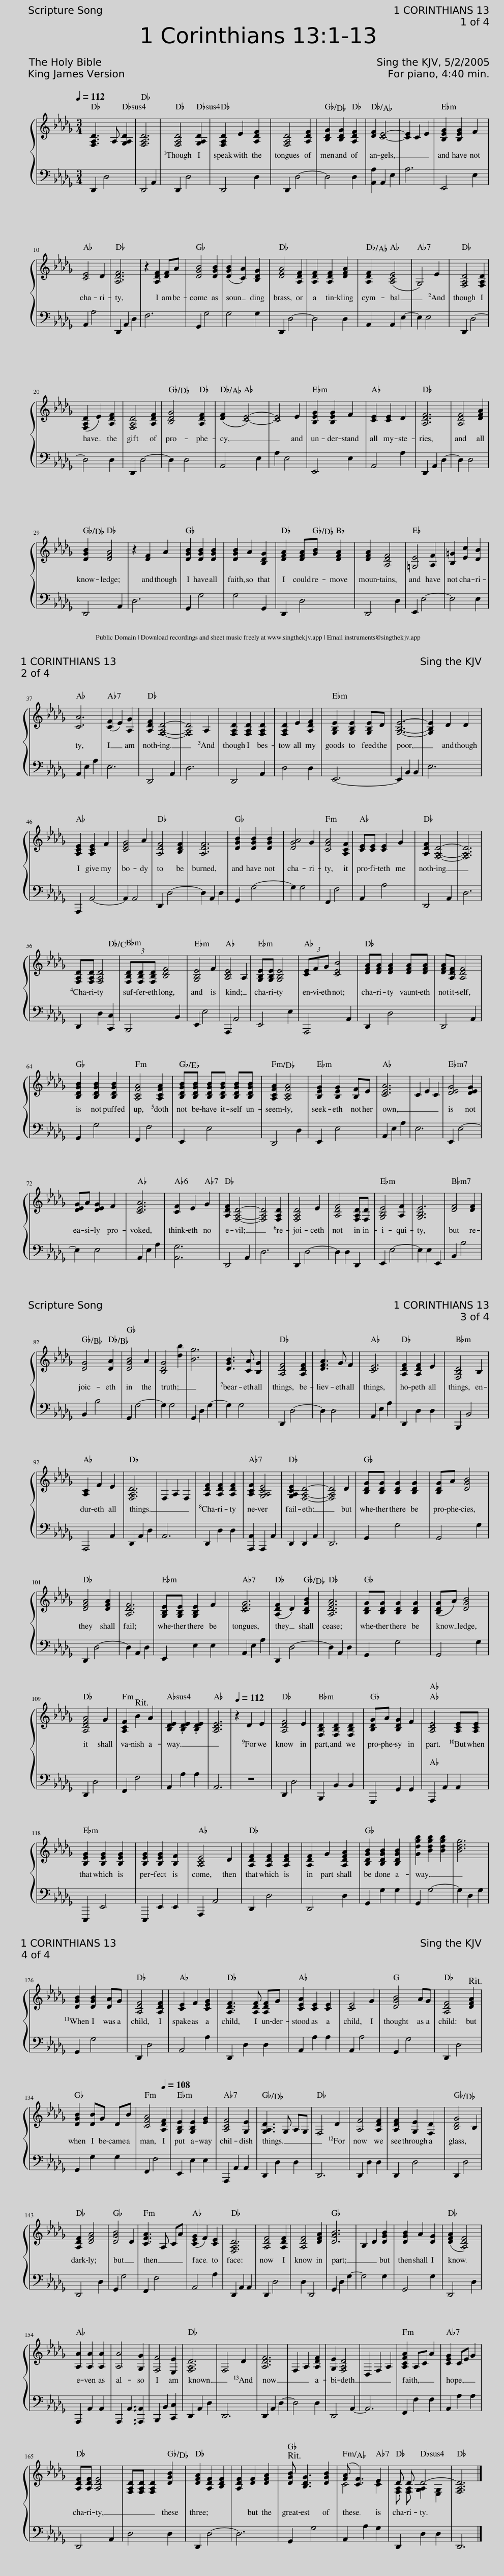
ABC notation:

X:1
%%score { ( 1 3 ) | 2 }
L:1/8
Q:1/4=112
M:3/4
I:linebreak $
K:Db
V:1 treble
V:3 treble
V:2 bass
V:1
 [F,A,D]3 A, [G,A,D]2 | [F,A,D]6 | [F,A,D]4 [G,A,D]2 | [F,A,D]2 E2 [A,DF]2 | [F,A,D]4 [A,DF]2 | %5
 [B,DG]2 [B,DG]2 [A,DF]2 | [DF]2 [CE]4- | [CE]2 C2 E2 | [B,EG]2 [B,EG]2 F2 |$ [CE]4 D2 | %10
 [A,DF]6 | z2 [A,DF]2 [DF]A | [DGB]4 [DGB]2 | ([DGB]2 [CA]2) [B,DG]2 | [DFA]4 [A,DF]2 | %15
 [A,DF]2 [A,DF]2 [DFA]2 | [A,DF]2 ([A,CE]4 | G,4) E2 | [F,A,D]4 [F,A,D]2 |$ ([F,A,D]2 E2) [A,DF]2 | %20
 [F,A,D]4 [A,DF]2 | [B,DG]4 [A,DF]2 | ([DF]2 [CE]4-) | [CE]4 E2 | [B,EG]2 [B,EG]2 F2 | %25
 [CE]2 [CE]2 D2 | [A,DF]6 | [A,DF]4 [DFA]2 |$ [DGB]2 [DFA]4 | z2 [DF]2 A2 | %30
 [DGB]2 [DGB]2 [DGB]2 | [DGB]2 A2 [B,DG]2 | [DFA]2 [DFA][GB] [DFA]2 | [DFA]2 [A,DF]4 | [=G,E]4 [A,F]2 | %35
 [B,=G]2 [Ec]2 [DB]2 |$ [CA]6 | ([CF]2 E2) [A,G]2 | [A,DF]2 [F,A,D]4- | [F,A,D]4 A,2 | %40
 [F,A,D]2 [F,A,D]2 [F,A,D]2 | [F,A,D]2 E2 [A,DF]2 | [G,B,E]2 [G,B,E]2 [G,B,E]D | [G,B,E]6- | [G,B,E]2 D2 D2 |$ %45
 [A,CE]2 [A,CE]2 F2 | [CEG]4 A2 | [A,DF]4 [B,DF]2 | [A,DF]6 | [DGB]2 [DGB]2 [DGB]2 | %50
 [DGA]4 G2 | [CFA]4 [A,CF]2 | [CE][CE] [CE]2 G2 | [A,DF]2 [F,A,D]4- | [F,A,D]6 |$ %55
 [F,A,D][F,A,D] [F,A,D]4 | (3[F,B,D][F,B,D][F,B,D] [B,DF]4 | [G,B,E]4 F2 | [A,CE]4 A,2 | [G,B,E][G,B,E] [G,B,E]4 | %60
 (3[CE]FG [CEB]4 | [DFA][DFA] [DFA]2 [DFA][DFA] | [DFA][A,DF] [A,DF]4 |$ [B,DGB]2 [B,DGB]2 [B,DGB]2 | [A,CFA]4 [A,CFA]2 | %65
 [B,DGB][B,DGB] [B,DGB][B,DGB] [B,DGB][B,DGB] | [A,CFA]2 [A,CFA]4 | [B,EG]2 [B,EG]2 [B,F]E | [CEA]6 | C2 E2 C2 | %70
 [DEG]4 [DEG]2 |$ [DEG]A [DEG]2 F2 | [CEA]6 | [CF]2 E2 G2 | [A,DF]2 [F,A,D]4- | %75
 [F,A,D]4 [F,A,D]2 | [F,A,D]4 E2 | [A,DF]4 [F,A,D][F,D] | [G,B,E]4 [A,F]2 | [G,B,E]6 | %80
 [DF]4 [DF]2 |$ [DG]4 [DA]2 | [DGB]4 A2 | [B,DG]4 [db]2 | [Bg]6 | %85
 [DGB]3 [CA] [B,G]2 | [A,DF]4 [A,DF]2 | [DFA]3 G F2 | [CE]6 | [A,DF]2 [A,DF]2 E2 | %90
 [F,B,D]4 B,2 |$ [A,C]2 F2 E2 | [F,A,D]6 | F,2 A,2 F,2 | [A,DF]2 [A,DF]2 [A,DF]2 | %95
 [A,CF]2 [G,A,CE]4 | [G,A,CE]2 [F,A,D]4- | [F,A,D]4 D2 | [B,DG][B,DG] [B,DG]2 [B,DG]2 | [B,DG]A [DGB]4 |$ %100
 [DFA]4 [DFA]2 | [A,DF]6 | [G,B,E][G,B,E] [G,B,E]2 F2 | [CEG]6 | ([A,DF]2 D2) [B,DGB]2 | %105
 [A,DFA]6 | [B,DG][B,DG] [B,DG]2 [B,DG]2 | ([B,DG]A) [DGB]4 |$ [A,DFA]4 G2 | [A,CF]2 B2 A2 | %110
 [B,DE]2 .[B,DE]2 .[B,DE]2 | [A,CE]6 |[Q:1/4=112] z2 D2 E2 | [A,DF]4 E2 | [F,B,D]2 [F,B,D]2 [F,B,D]2 | %115
 [B,DG]A [B,DG]2 F2 | [A,CE]4 [A,CE][A,CE] |$ [B,EG]2 [B,EG]2 [B,EG]2 | [B,EG]2 [B,EG]2 [B,F]2 | [A,CE]4 D2 | %120
 [A,DF]2 [A,DF]2 [A,DF]2 | [A,DF]2 G2 [A,DFA]2 | [B,DGB]2 [B,DGB]2 [B,DGB]2 | [Gdgb]2 [Bdgb]2 [Bdgb]2 | [Bdg]6 |$ %125
 [DGB]2 [DGB]2 [DA]G | [A,DF]4 [A,DF]2 | [CE]2 F2 [CEG]2 | [A,DF]3 [A,DF] [A,DF]G | [CEA]2 [CE]2 [CE]2 | %130
 [CE]4 G2 | [DGB]4 AG | [A,DF]4 [DFA]2 |$ [DGB]2 [DB]G DB | [CFA]4[Q:1/4=108] [A,DF]2 | %135
 [G,B,E]2 [G,B,E]2 [EG]2 | [A,CF]4 [G,E]2 | [G,A,D]3 G, A,G, | F,4 D2 | [A,F]4 [A,DF]2 | %140
 [A,DF]2 [G,E]2 [F,D]2 | [B,DG]4 B,2 |$ [A,DF]2 [DFA]4 | [DGB]4 D2 | [CFA]3 A, CA | %145
 ([CEG]2 F2) [CE]2 | [F,A,D]6 | [A,DF]4 [A,DF]2 | [A,DF]4 [DFA]2 | [DGB]6 | %150
 B,2 D2 [DGB]2 | [DGB]2 A2 [DG]2 | ([DFA]2 [A,DF]4) |$ [A,A]2 [A,A]2 [A,A]2 | [A,A]4 [G,G]2 | %155
 [F,F]4 [E,E]2 | [F,A,D]6 | F,4 D2 | [A,DF]6 | F,2 A,2 [A,DF]2 | %160
 [G,E]2 [F,A,D]4 | D,2 F,2 A,2 | [A,CFA]2 A,C A2 | [CEG]2 CE G2 |$ [A,DF][A,DF] [A,DF]4 | %165
 [F,A,D][F,A,D] [F,A,D]2 [DGB]2 | [DFA]2 [A,DF]2 [B,DF]2 | [A,DF]2 [DF]2 [DFA]2 | [DGB] [B,DG]3 [DGB]2 | ([FA] [CF]3) E2 | %170
 D D D4- | [F,A,D]6 |] %172
V:2
 D,,2 D,4 | D,,4 A,,2 | D,,2 D,4 | D,,4 D,2 | D,,2 D,4- | %5
 D,4 D,2 | [A,,A,]2 A,,2 E,2 | A,6 | E,,4 E,2 |$ A,,2 A,4 | %10
 D,,2 A,,2 D,2 | F,6 | G,,2 G,4 | G,4 G,2 | D,,2 D,4- | %15
 D,4 D,2 | A,,2 A,,2 E,2- | E,2 E,4 | D,,2 D,4- |$ D,4 D,2 | %20
 D,,2 D,4- | D,2 D,4 | A,,4 E,2 | A,2 E,4 | E,,4 E,2 | %25
 A,,4 A,2 | D,,2 A,,2 D,2- | D,2 D,4 |$ D,,4 A,,2 | D,6 | %30
 G,,2 G,4 | G,4 G,,2 | D,,2 D,4 | D,,4 D,2 | E,,2 E,4- | %35
 E,4 E,2 |$ A,,2 E,2 A,2 | E,6 | D,,4 A,,2 | D,6 | %40
 D,,4 A,,2 | D,4 D,2 | E,,6- | E,,2 B,,2 B,,2 | E,6 |$ %45
 A,,,2 A,,4- | A,,2 A,,4 | D,,2 D,4- | D,2 A,,2 D,2 | G,,2 G,4- | %50
 G,2 G,4 | F,,2 F,4 | A,,2 A,4 | D,,4 A,,2 | D,6 |$ %55
 D,,2 D,2 [C,,C,]2 | B,,,4 B,,2 | E,,2 E,4 | A,,,2 A,,4 | E,,4 E,2 | %60
 A,,,4 A,,2 | D,,2 D,4 | D,,4 A,,2 |$ G,,2 G,4 | F,,2 F,4 | %65
 E,,2 E,4 | D,,4 D,2 | E,,2 E,4 | A,,2 E,2 A,2 | E,6 | %70
 E,,2 E,4- |$ E,2 E,4 | A,,2 E,2 A,2 | [A,,G,]6 | D,,4 A,,2 | %75
 D,6 | D,,2 D,4- | D,2 D,2 D,,2 | E,,2 E,4- | E,2 E,2 E,,2 | %80
 B,,2 B,4 |$ B,,2 B,4 | G,,2 G,4- | G,2 G,4 | G,,2 D,2 G,2- | %85
 G,2 G,4 | D,,2 D,4- | D,2 D,4 | A,,2 E,2 A,2 | D,,2 D,2 D,2 | %90
 B,,,2 B,,4 |$ A,,,4 A,,2 | D,,2 A,,2 D,2 | A,,6 | D,,2 D,2 D,2 | %95
 [A,,,A,,]2 A,,,2 A,,2 | D,,2 D,,2 A,,2 | D,,6 | G,,2 G,4 | G,,4 G,2 |$ %100
 D,,2 D,4- | D,2 A,,2 D,2 | E,,2 E,2 E,2 | A,,2 E,2 A,2 | D,,2 D,4- | %105
 D,2 A,,2 D,2 | G,,2 G,4 | G,,4 G,2 |$ D,,2 D,4 | F,,2 F,4 | %110
 A,,2 A,2 A,2 | A,,6 | z6 | D,,2 D,4 | B,,,2 B,,2 B,,2 | %115
 G,,,2 G,,2 G,,2 | A,,,2 A,,2 A,,2 |$ E,,,2 E,,4 | E,,,2 E,,2 E,,2 | A,,,2 A,,4 | %120
 D,,2 D,4 | D,,4 D,2 | G,,2 G,2 G,2 | G,,2 G,4- | G,2 D,2 G,2 |$ %125
 G,,2 G,4 | D,,2 D,4 | A,,4 A,2 | D,,2 D,2 D,2 | A,,2 A,2 A,2 | %130
 A,,2 A,4 | G,,2 G,4 | D,,2 D,4 |$ G,,2 G,2 G,2 | F,,2 F,4 | %135
 E,,2 E,2 E,2 | A,,,2 A,,2 A,,2 | D,,2 D,2 D,2 | D,,6 | D,,2 D,2 D,2 | %140
 D,,2 D,4 | D,,2 D,4 |$ D,,4 D,2 | G,,2 G,4 | F,,2 F,4 | %145
 A,,4 A,2 | D,,2 A,,2 A,,2 | D,,2 D,4 | D,2 D,,4 | G,,2 D,2 G,2- | %150
 G,4 G,2 | G,,4 G,2 | D,,4 D,2 |$ A,,,2 A,,2 A,,2 | A,,,2 A,,2 [=A,,,=A,,]2 | %155
 B,,,2 B,,2 [C,,C,]2 | D,,2 A,,2 D,2 | D,,6 | D,,2 A,,2 D,2- | D,4 D,2 | %160
 D,,4 A,,2- | A,,6 | F,,2 F,2 F,2 | A,,2 A,2 A,2 |$ D,,4 A,,2 | %165
 D,4 D,2 | D,,2 D,4- | D,6 | G,,2 G,4 | A,,2 A,2 G,2 | %170
 D,,2 D,2 D,2 | D,,6 |] %172
V:3
 x6 | x6 | x6 | x6 | x6 | %5
 x6 | x6 | x6 | x6 |$ x6 | %10
 x6 | x6 | x6 | x6 | x6 | %15
 x6 | x6 | x6 | x6 |$ x6 | %20
 x6 | x6 | x6 | x6 | x6 | %25
 x6 | x6 | x6 |$ x6 | x6 | %30
 x6 | x6 | x6 | x6 | x6 | %35
 x6 |$ x6 | x6 | x6 | x6 | %40
 x6 | x6 | x6 | x6 | x6 |$ %45
 x6 | x6 | x6 | x6 | x6 | %50
 x6 | x6 | x6 | x6 | x6 |$ %55
 x6 | x6 | x6 | x6 | x6 | %60
 x6 | x6 | x6 |$ x6 | x6 | %65
 x6 | x6 | x6 | x6 | x6 | %70
 x6 |$ x6 | x6 | x6 | x6 | %75
 x6 | x6 | x6 | x6 | x6 | %80
 x6 |$ x6 | x6 | x6 | x6 | %85
 x6 | x6 | x6 | x6 | x6 | %90
 x6 |$ x6 | x6 | x6 | x6 | %95
 x6 | x6 | x6 | x6 | x6 |$ %100
 x6 | x6 | x6 | x6 | x6 | %105
 x6 | x6 | x6 |$ x6 | x6 | %110
 x6 | x6 | x6 | x6 | x6 | %115
 x6 | x6 |$ x6 | x6 | x6 | %120
 x6 | x6 | x6 | x6 | x6 |$ %125
 x6 | x6 | x6 | x6 | x6 | %130
 x6 | x6 | x6 |$ x6 | x6 | %135
 x6 | x6 | x6 | x6 | x6 | %140
 x6 | x6 |$ x6 | x6 | x6 | %145
 x6 | x6 | x6 | x6 | x6 | %150
 x6 | x6 | x6 |$ x6 | x6 | %155
 x6 | x6 | x6 | x6 | x6 | %160
 x6 | x6 | x6 | x6 |$ x6 | %165
 x6 | x6 | x6 | x6 | C4 C2 | %170
 [F,A,] [F,A,] [G,A,]2 [E,G,]2 | x6 |] %172
